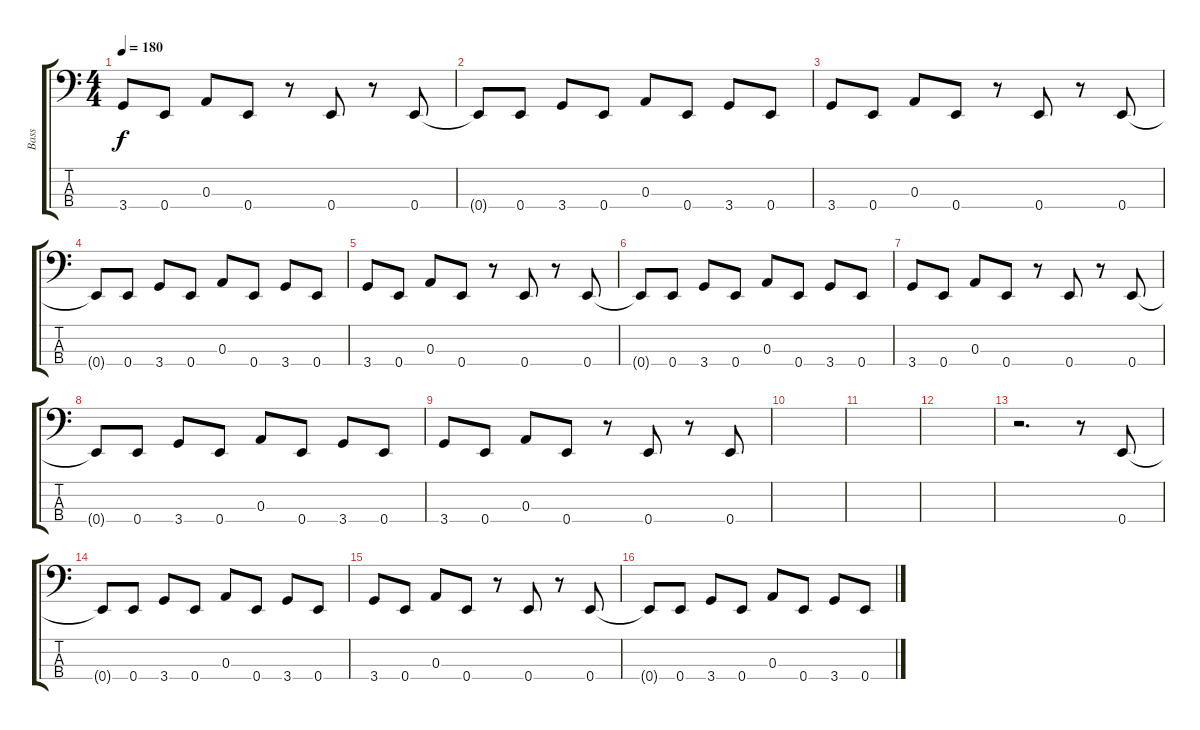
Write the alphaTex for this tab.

\track ("Bass" "Bass") {instrument slapbass2}
\staff {score tabs}
\tuning (G2 D2 A1 E1) {hide}
\ts (4 4)
\tempo 180
\clef f4
\ks c
3.4.8{dy f} 0.4.8 0.3.8 0.4.8 r.8 0.4.8 r.8 0.4.8 |
0.4{t}.8 0.4.8 3.4.8 0.4.8 0.3.8 0.4.8 3.4.8 0.4.8 |
3.4.8 0.4.8 0.3.8 0.4.8 r.8 0.4.8 r.8 0.4.8 |
0.4{t}.8 0.4.8 3.4.8 0.4.8 0.3.8 0.4.8 3.4.8 0.4.8 |
3.4.8 0.4.8 0.3.8 0.4.8 r.8 0.4.8 r.8 0.4.8 |
0.4{t}.8 0.4.8 3.4.8 0.4.8 0.3.8 0.4.8 3.4.8 0.4.8 |
3.4.8 0.4.8 0.3.8 0.4.8 r.8 0.4.8 r.8 0.4.8 |
0.4{t}.8 0.4.8 3.4.8 0.4.8 0.3.8 0.4.8 3.4.8 0.4.8 |
3.4.8 0.4.8 0.3.8 0.4.8 r.8 0.4.8 r.8 0.4.8 |
|
|
|
r.2{d} r.8 0.4.8 |
0.4{t}.8 0.4.8 3.4.8 0.4.8 0.3.8 0.4.8 3.4.8 0.4.8 |
3.4.8 0.4.8 0.3.8 0.4.8 r.8 0.4.8 r.8 0.4.8 |
0.4{t}.8 0.4.8 3.4.8 0.4.8 0.3.8 0.4.8 3.4.8 0.4.8
